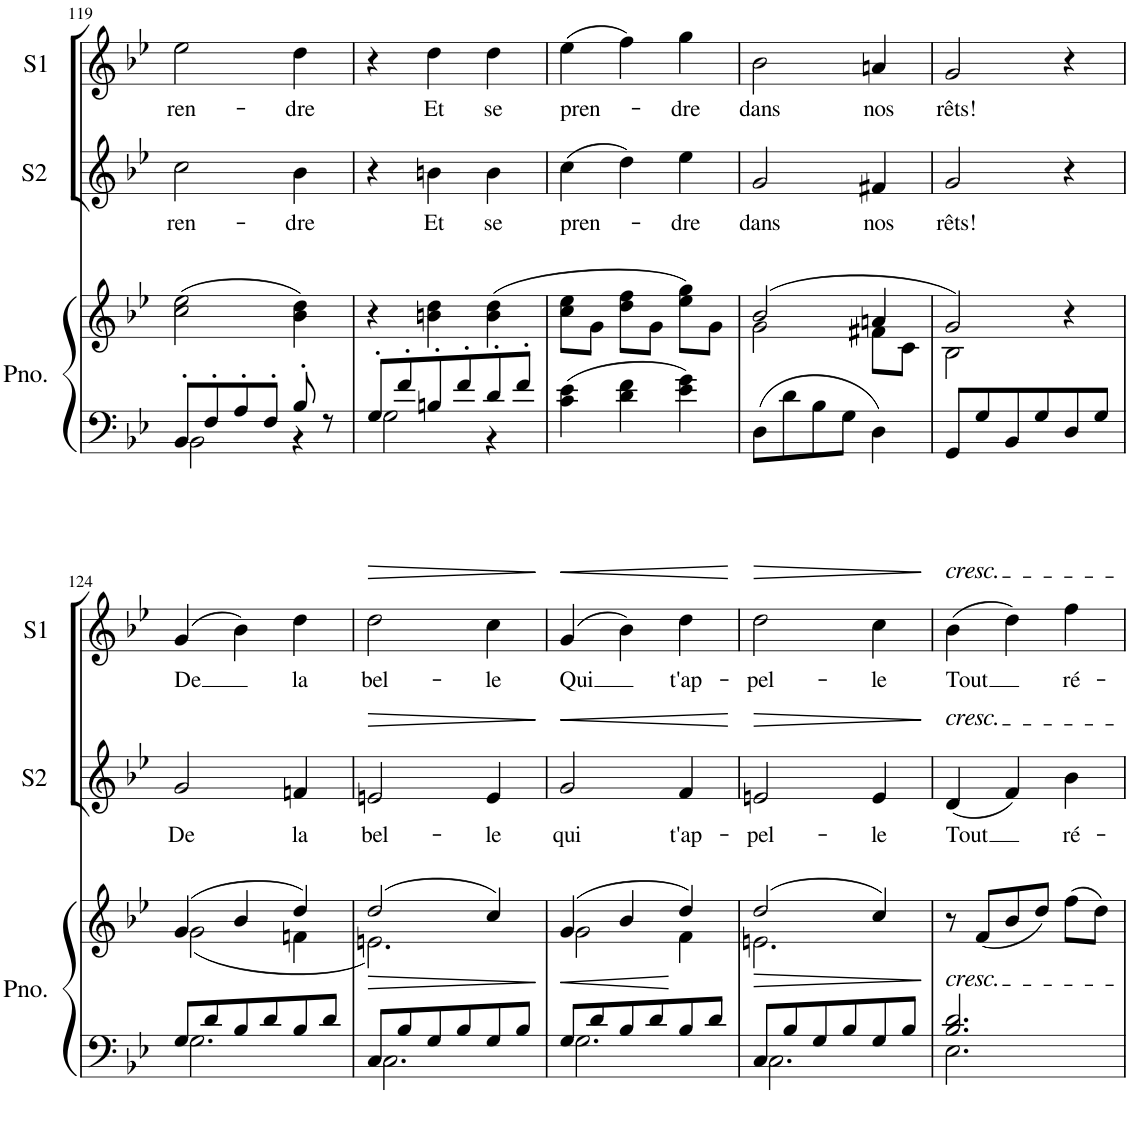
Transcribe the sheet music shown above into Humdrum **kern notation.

**kern	**kern	**dynam	**kern	**text	**dynam	**kern	**text	**dynam
*part3	*part3	*part3	*part2	*part2	*part2	*part1	*part1	*part1
*staff4	*staff3	*staff3/4	*staff2	*staff2	*staff2	*staff1	*staff1	*staff1
*I"Piano	*	*	*I"Soprano 2	*	*	*I"Soprano 1	*	*
*I'Pno.	*	*	*I'S2	*	*	*I'S1	*	*
!!LO:PB:g=z
*clefF4	*clefG2	*	*clefG2	*	*	*clefG2	*	*
*k[b-e-]	*k[b-e-]	*	*k[b-e-]	*	*	*k[b-e-]	*	*
*M3/4	*M3/4	*	*M3/4	*	*	*M3/4	*	*
=119	=119	=119	=119	=119	=119	=119	=119	=119
*^	*	*	*	*	*	*	*	*
!	!	!	!	!	!LO:LY:b	!	!	!LO:LY:b	!
8BB-'/L	2BB-\	(2cc\ 2ee-\	.	2cc\	ren-	.	2ee-\	ren-	.
8F'/	.	.	.	.	.	.	.	.	.
8A'/	.	.	.	.	.	.	.	.	.
8F'/J	.	.	.	.	.	.	.	.	.
!	!	!	!	!	!LO:LY:b	!	!	!LO:LY:b	!
8B-'/	4r	4b-\ 4dd\)	.	4b-\	-dre	.	4dd\	-dre	.
8r	.	.	.	.	.	.	.	.	.
=120	=120	=120	=120	=120	=120	=120	=120	=120	=120
8G'/L	2G\	4r	.	4r	.	.	4r	.	.
8f'/	.	.	.	.	.	.	.	.	.
!	!	!	!	!	!LO:LY:b	!	!	!LO:LY:b	!
8Bn'/	.	4bn\ 4dd\	.	4bn\	Et	.	4dd\	Et	.
8f'/	.	.	.	.	.	.	.	.	.
!	!	!	!	!	!LO:LY:b	!	!	!LO:LY:b	!
8d'/	4r	(4b\ 4dd\	.	4b\	se	.	4dd\	se	.
8f'/J	.	.	.	.	.	.	.	.	.
*v	*v	*	*	*	*	*	*	*	*
=121	=121	=121	=121	=121	=121	=121	=121	=121
!	!	!	!	!LO:LY:b	!	!	!LO:LY:b	!
4c\ 4e-\	8cc\ 8ee-\L	.	(4cc\	pren-	.	(4ee-\	pren-	.
.	8g\J	.	.	.	.	.	.	.
4d\ 4f\	8dd\ 8ff\L	.	4dd\)	.	.	4ff\)	.	.
.	8g\J	.	.	.	.	.	.	.
!	!	!	!	!LO:LY:b	!	!	!LO:LY:b	!
4e-\ 4g\	8ee-\ 8gg\L)	.	4ee-\	-dre	.	4gg\	-dre	.
.	8g\J	.	.	.	.	.	.	.
=122	=122	=122	=122	=122	=122	=122	=122	=122
*	*^	*	*	*	*	*	*	*
!	!	!	!	!	!LO:LY:b	!	!	!LO:LY:b	!
8D\L	(2b-/	2g\	.	2g/	dans	.	2b-\	dans	.
8d\	.	.	.	.	.	.	.	.	.
8B-\	.	.	.	.	.	.	.	.	.
8G\J	.	.	.	.	.	.	.	.	.
!	!	!	!	!	!LO:LY:b	!	!	!LO:LY:b	!
4D\	4an/	8f#X\L	.	4f#X/	nos	.	4an/	nos	.
.	.	8c\J	.	.	.	.	.	.	.
=123	=123	=123	=123	=123	=123	=123	=123	=123	=123
!	!	!	!	!	!LO:LY:b	!	!	!LO:LY:b	!
8GG/L	2g/)	2B-\	.	2g/	rêts!	.	2g/	rêts!	.
8G/	.	.	.	.	.	.	.	.	.
8BB-/	.	.	.	.	.	.	.	.	.
8G/	.	.	.	.	.	.	.	.	.
8D/	4r	4ryy	.	4r	.	.	4r	.	.
8G/J	.	.	.	.	.	.	.	.	.
!!LO:LB:g=z
=124	=124	=124	=124	=124	=124	=124	=124	=124	=124
*^	*	*	*	*	*	*	*	*	*
!	!	!	!	!	!	!LO:LY:b	!	!	!LO:LY:b	!
8G/L	2.G\	(4g/	(2g\	.	2g/	De	.	(4g/	De	.
8d/	.	.	.	.	.	.	.	.	.	.
8B-/	.	4b-/	.	.	.	.	.	4b-\)	.	.
8d/	.	.	.	.	.	.	.	.	.	.
!	!	!	!	!	!	!LO:LY:b	!	!	!LO:LY:b	!
8B-/	.	4dd/)	4fn\	.	4fn/	la	.	4dd\	la	.
8d/J	.	.	.	.	.	.	.	.	.	.
=125	=125	=125	=125	=125	=125	=125	=125	=125	=125	=125
!	!	!	!	!LO:HP:b	!	!LO:LY:b	!LO:HP:b	!	!LO:LY:b	!LO:HP:b
8C/L	2.C\	(2dd/	2.en\)	>	2en/	bel-	>	2dd\	bel-	>
8B-/	.	.	.	.	.	.	.	.	.	.
8G/	.	.	.	.	.	.	.	.	.	.
8B-/	.	.	.	.	.	.	.	.	.	.
!	!	!	!	!	!	!LO:LY:b	!	!	!LO:LY:b	!
8G/	.	4cc/)	.	.	4e/	-le	.	4cc\	-le	.
8B-/J	.	.	.	.	.	.	.	.	.	.
*v	*v	*	*	*	*	*	*	*	*	*
*	*v	*v	*	*	*	*	*	*	*
.	.	]	.	.	]	.	.	]
=126	=126	=126	=126	=126	=126	=126	=126	=126
*^	*	*	*	*	*	*	*	*
!	!	!	!LO:HP:b	!	!LO:LY:b	!LO:HP:b	!	!LO:LY:b	!LO:HP:b
*	*	*^	*	*	*	*	*	*	*
8G/L	2.G\	(4g/	2g\	<	2g/	qui	<	(4g/	Qui	<
8d/	.	.	.	.	.	.	.	.	.	.
8B-/	.	4b-/	.	.	.	.	.	4b-\)	.	.
8d/	.	.	.	.	.	.	.	.	.	.
!	!	!	!	!	!	!LO:LY:b	!	!	!LO:LY:b	!
8B-/	.	4dd/)	4f\	[	4f/	t'ap-	.	4dd\	t'ap-	.
8d/J	.	.	.	.	.	.	.	.	.	.
*v	*v	*	*	*	*	*	*	*	*	*
*	*v	*v	*	*	*	*	*	*	*
.	.	.	.	.	[	.	.	[
=127	=127	=127	=127	=127	=127	=127	=127	=127
*^	*	*	*	*	*	*	*	*
!	!	!	!LO:HP:b	!	!LO:LY:b	!LO:HP:b	!	!LO:LY:b	!LO:HP:b
*	*	*^	*	*	*	*	*	*	*
8C/L	2.C\	(2dd/	2.en\	>	2en/	-pel-	>	2dd\	-pel-	>
8B-/	.	.	.	.	.	.	.	.	.	.
8G/	.	.	.	.	.	.	.	.	.	.
8B-/	.	.	.	.	.	.	.	.	.	.
!	!	!	!	!	!	!LO:LY:b	!	!	!LO:LY:b	!
8G/	.	4cc/)	.	.	4e/	-le	.	4cc\	-le	.
8B-/J	.	.	.	.	.	.	.	.	.	.
*v	*v	*	*	*	*	*	*	*	*	*
*	*v	*v	*	*	*	*	*	*	*
.	.	]	.	.	]	.	.	]
=128	=128	=128	=128	=128	=128	=128	=128	=128
*^	*	*	*	*	*	*	*	*
!	!	!	!	!	!	!	!LO:TX:a:i:t=cresc.	!	!
!	!	!	!	!LO:TX:a:i:t=cresc.	!	!	!	!	!
!	!	!LO:TX:b:i:t=cresc.	!	!	!	!	!	!	!
!	!	!	!	!	!LO:LY:b	!	!	!LO:LY:b	!
2.B-/ 2.d/	2.E-\	8r	.	(4d/	Tout	.	(4b-\	Tout	.
.	.	(8f/L	.	.	.	.	.	.	.
.	.	8b-/	.	4f/)	.	.	4dd\)	.	.
.	.	8dd/J)	.	.	.	.	.	.	.
!	!	!	!	!	!LO:LY:b	!	!	!LO:LY:b	!
.	.	(8ff\L	.	4b-\	ré-	.	4ff\	ré-	.
.	.	8dd\J)	.	.	.	.	.	.	.
*v	*v	*	*	*	*	*	*	*	*
=	=	=	=	=	=	=	=	=
*-	*-	*-	*-	*-	*-	*-	*-	*-
